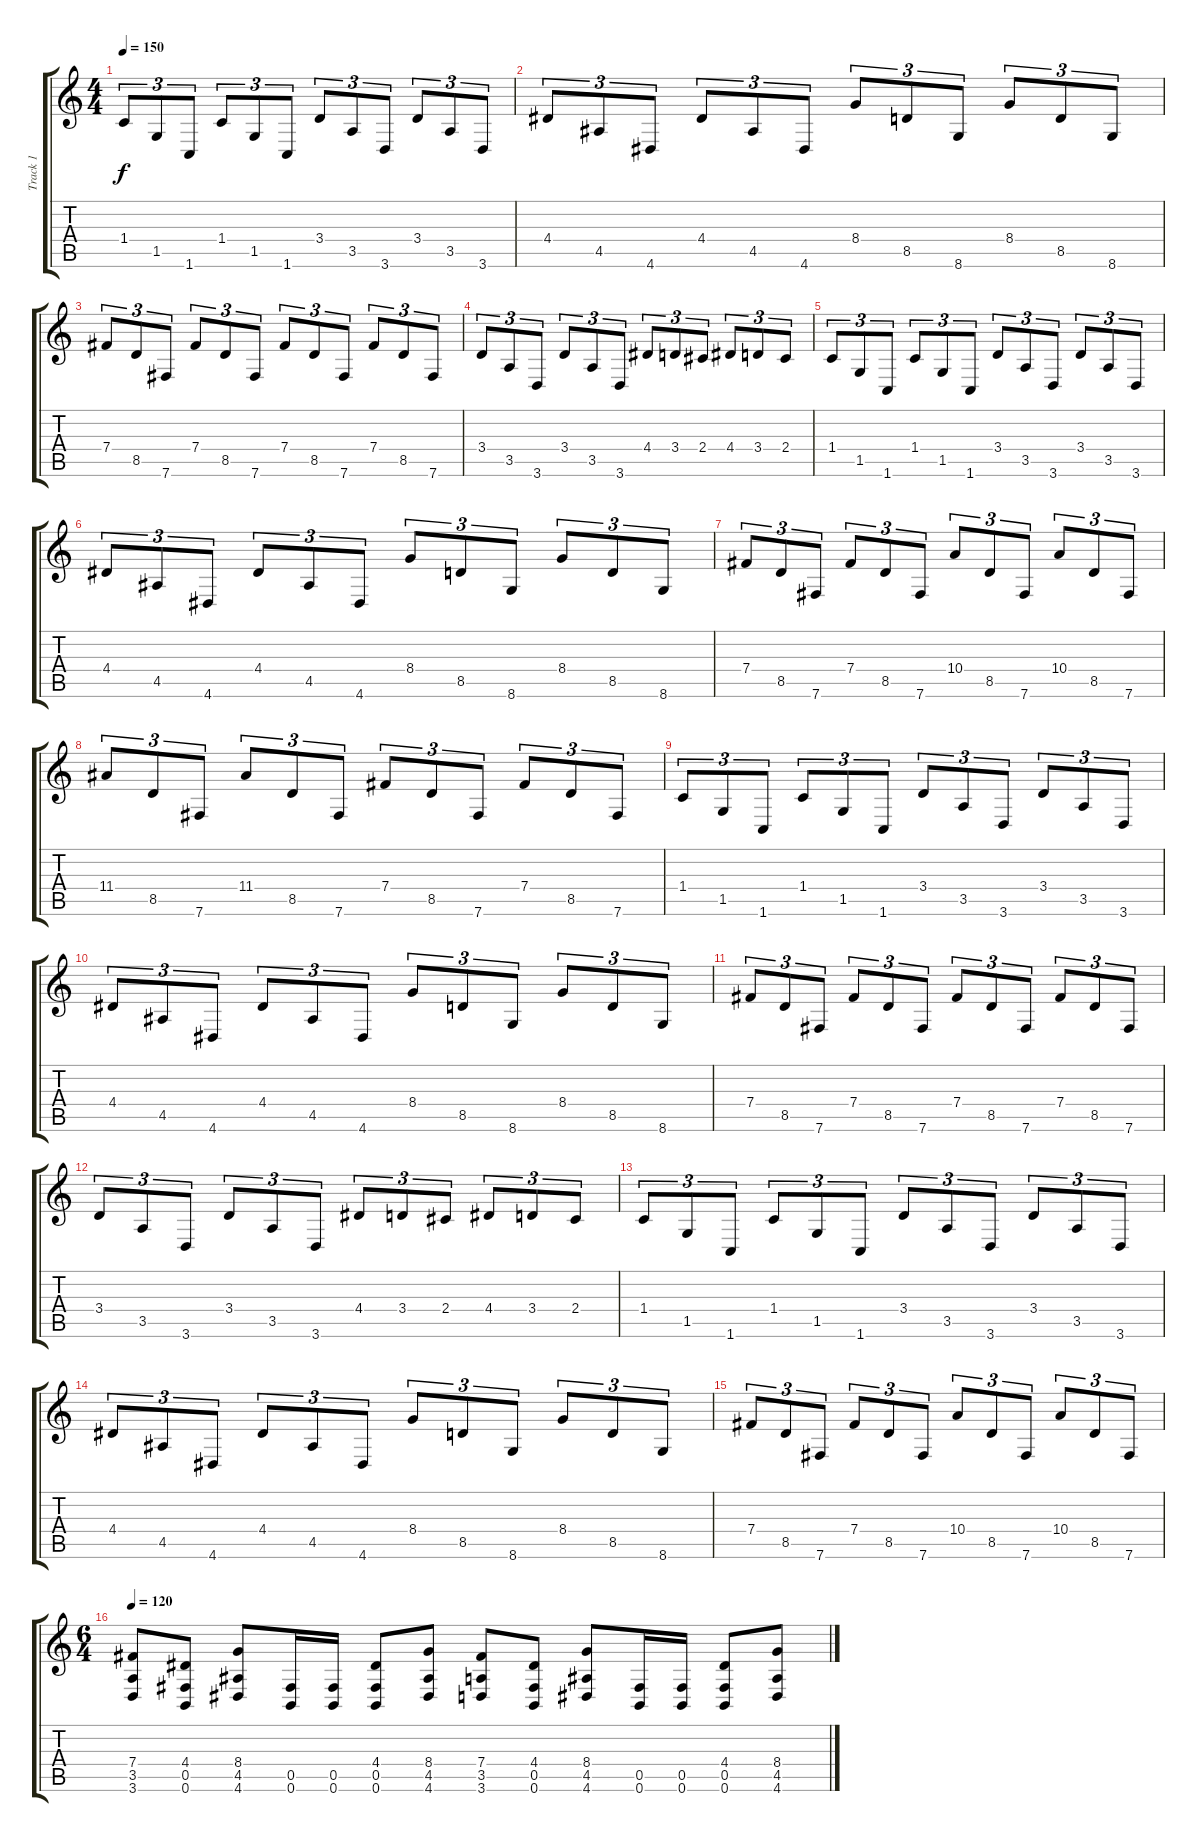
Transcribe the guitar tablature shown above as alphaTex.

\track ("Track 1" "Track 1") {instrument overdrivenguitar}
\staff {score tabs}
\tuning (Db4 Ab3 E3 B2 Gb2 B1) {hide}
\ts (4 4)
\tempo 150
\clef g2
\ks c
1.4.8{tu (3 2) dy f} 1.5.8{tu (3 2)} 1.6.8{tu (3 2)} 1.4.8{tu (3 2)} 1.5.8{tu (3 2)} 1.6.8{tu (3 2)} 3.4.8{tu (3 2)} 3.5.8{tu (3 2)} 3.6.8{tu (3 2)} 3.4.8{tu (3 2)} 3.5.8{tu (3 2)} 3.6.8{tu (3 2)} |
4.4.8{tu (3 2)} 4.5.8{tu (3 2)} 4.6.8{tu (3 2)} 4.4.8{tu (3 2)} 4.5.8{tu (3 2)} 4.6.8{tu (3 2)} 8.4.8{tu (3 2)} 8.5.8{tu (3 2)} 8.6.8{tu (3 2)} 8.4.8{tu (3 2)} 8.5.8{tu (3 2)} 8.6.8{tu (3 2)} |
7.4.8{tu (3 2)} 8.5.8{tu (3 2)} 7.6.8{tu (3 2)} 7.4.8{tu (3 2)} 8.5.8{tu (3 2)} 7.6.8{tu (3 2)} 7.4.8{tu (3 2)} 8.5.8{tu (3 2)} 7.6.8{tu (3 2)} 7.4.8{tu (3 2)} 8.5.8{tu (3 2)} 7.6.8{tu (3 2)} |
3.4.8{tu (3 2)} 3.5.8{tu (3 2)} 3.6.8{tu (3 2)} 3.4.8{tu (3 2)} 3.5.8{tu (3 2)} 3.6.8{tu (3 2)} 4.4.8{tu (3 2)} 3.4.8{tu (3 2)} 2.4.8{tu (3 2)} 4.4.8{tu (3 2)} 3.4.8{tu (3 2)} 2.4.8{tu (3 2)} |
1.4.8{tu (3 2)} 1.5.8{tu (3 2)} 1.6.8{tu (3 2)} 1.4.8{tu (3 2)} 1.5.8{tu (3 2)} 1.6.8{tu (3 2)} 3.4.8{tu (3 2)} 3.5.8{tu (3 2)} 3.6.8{tu (3 2)} 3.4.8{tu (3 2)} 3.5.8{tu (3 2)} 3.6.8{tu (3 2)} |
4.4.8{tu (3 2)} 4.5.8{tu (3 2)} 4.6.8{tu (3 2)} 4.4.8{tu (3 2)} 4.5.8{tu (3 2)} 4.6.8{tu (3 2)} 8.4.8{tu (3 2)} 8.5.8{tu (3 2)} 8.6.8{tu (3 2)} 8.4.8{tu (3 2)} 8.5.8{tu (3 2)} 8.6.8{tu (3 2)} |
7.4.8{tu (3 2)} 8.5.8{tu (3 2)} 7.6.8{tu (3 2)} 7.4.8{tu (3 2)} 8.5.8{tu (3 2)} 7.6.8{tu (3 2)} 10.4.8{tu (3 2)} 8.5.8{tu (3 2)} 7.6.8{tu (3 2)} 10.4.8{tu (3 2)} 8.5.8{tu (3 2)} 7.6.8{tu (3 2)} |
11.4.8{tu (3 2)} 8.5.8{tu (3 2)} 7.6.8{tu (3 2)} 11.4.8{tu (3 2)} 8.5.8{tu (3 2)} 7.6.8{tu (3 2)} 7.4.8{tu (3 2)} 8.5.8{tu (3 2)} 7.6.8{tu (3 2)} 7.4.8{tu (3 2)} 8.5.8{tu (3 2)} 7.6.8{tu (3 2)} |
1.4.8{tu (3 2)} 1.5.8{tu (3 2)} 1.6.8{tu (3 2)} 1.4.8{tu (3 2)} 1.5.8{tu (3 2)} 1.6.8{tu (3 2)} 3.4.8{tu (3 2)} 3.5.8{tu (3 2)} 3.6.8{tu (3 2)} 3.4.8{tu (3 2)} 3.5.8{tu (3 2)} 3.6.8{tu (3 2)} |
4.4.8{tu (3 2)} 4.5.8{tu (3 2)} 4.6.8{tu (3 2)} 4.4.8{tu (3 2)} 4.5.8{tu (3 2)} 4.6.8{tu (3 2)} 8.4.8{tu (3 2)} 8.5.8{tu (3 2)} 8.6.8{tu (3 2)} 8.4.8{tu (3 2)} 8.5.8{tu (3 2)} 8.6.8{tu (3 2)} |
7.4.8{tu (3 2)} 8.5.8{tu (3 2)} 7.6.8{tu (3 2)} 7.4.8{tu (3 2)} 8.5.8{tu (3 2)} 7.6.8{tu (3 2)} 7.4.8{tu (3 2)} 8.5.8{tu (3 2)} 7.6.8{tu (3 2)} 7.4.8{tu (3 2)} 8.5.8{tu (3 2)} 7.6.8{tu (3 2)} |
3.4.8{tu (3 2)} 3.5.8{tu (3 2)} 3.6.8{tu (3 2)} 3.4.8{tu (3 2)} 3.5.8{tu (3 2)} 3.6.8{tu (3 2)} 4.4.8{tu (3 2)} 3.4.8{tu (3 2)} 2.4.8{tu (3 2)} 4.4.8{tu (3 2)} 3.4.8{tu (3 2)} 2.4.8{tu (3 2)} |
1.4.8{tu (3 2)} 1.5.8{tu (3 2)} 1.6.8{tu (3 2)} 1.4.8{tu (3 2)} 1.5.8{tu (3 2)} 1.6.8{tu (3 2)} 3.4.8{tu (3 2)} 3.5.8{tu (3 2)} 3.6.8{tu (3 2)} 3.4.8{tu (3 2)} 3.5.8{tu (3 2)} 3.6.8{tu (3 2)} |
4.4.8{tu (3 2)} 4.5.8{tu (3 2)} 4.6.8{tu (3 2)} 4.4.8{tu (3 2)} 4.5.8{tu (3 2)} 4.6.8{tu (3 2)} 8.4.8{tu (3 2)} 8.5.8{tu (3 2)} 8.6.8{tu (3 2)} 8.4.8{tu (3 2)} 8.5.8{tu (3 2)} 8.6.8{tu (3 2)} |
7.4.8{tu (3 2)} 8.5.8{tu (3 2)} 7.6.8{tu (3 2)} 7.4.8{tu (3 2)} 8.5.8{tu (3 2)} 7.6.8{tu (3 2)} 10.4.8{tu (3 2)} 8.5.8{tu (3 2)} 7.6.8{tu (3 2)} 10.4.8{tu (3 2)} 8.5.8{tu (3 2)} 7.6.8{tu (3 2)} |
\ts (6 4)
\tempo 120
(7.4 3.5 3.6).8 (4.4 0.5 0.6).8 (8.4 4.5 4.6).8 (0.5 0.6).16 (0.5 0.6).16 (4.4 0.5 0.6).8 (8.4 4.5 4.6).8 (7.4 3.5 3.6).8 (4.4 0.5 0.6).8 (8.4 4.5 4.6).8 (0.5 0.6).16 (0.5 0.6).16 (4.4 0.5 0.6).8 (8.4 4.5 4.6).8
